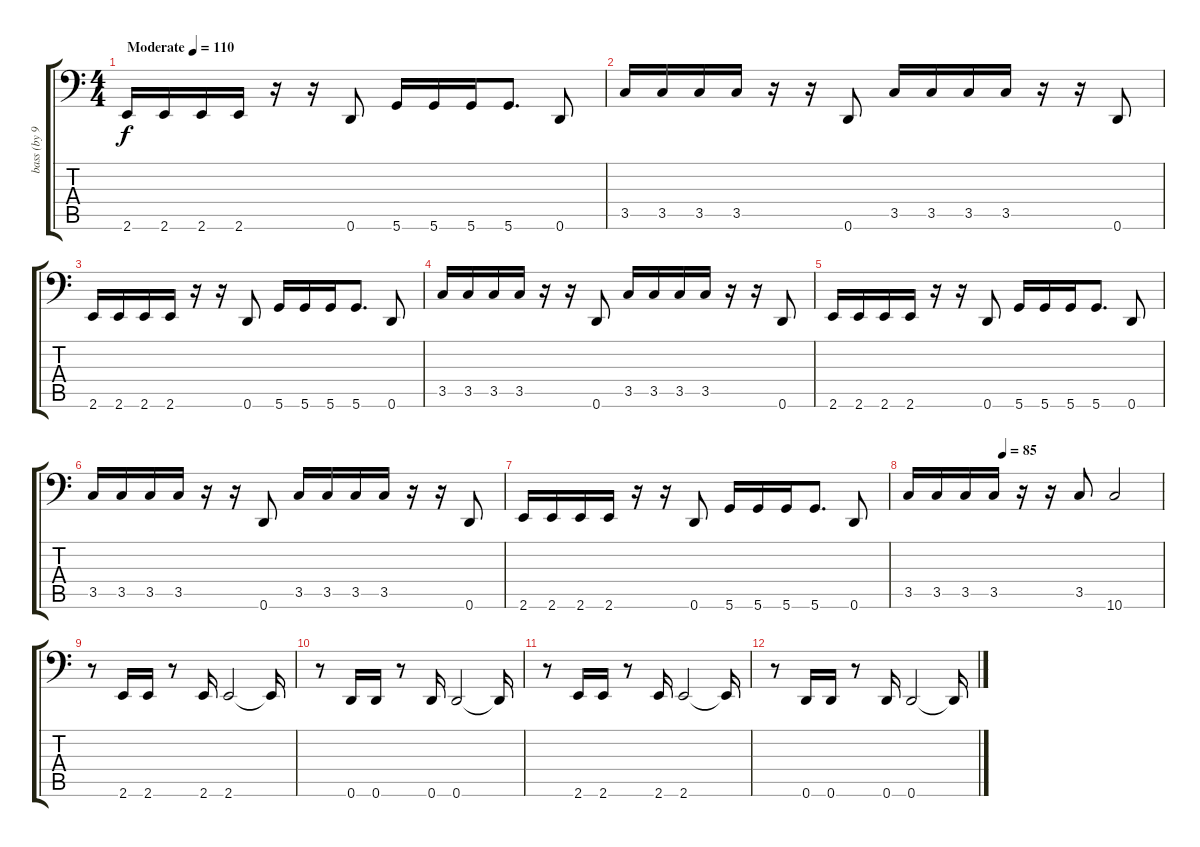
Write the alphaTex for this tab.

\track ("bass (by 93dric)" "bass (by 9") {instrument electricbasspick}
\staff {score tabs}
\tuning (E3 B2 G2 D2 A1 D1) {hide}
\ts (4 4)
\tempo (110 "Moderate")
\clef f4
\ks c
2.6.16{dy f instrument electricbasspick} 2.6.16 2.6.16 2.6.16 r.16 r.16 0.6.8 5.6.16 5.6.16 5.6.16 5.6.8{d} 0.6.8 |
3.5.16 3.5.16 3.5.16 3.5.16 r.16 r.16 0.6.8 3.5.16 3.5.16 3.5.16 3.5.16 r.16 r.16 0.6.8 |
2.6.16 2.6.16 2.6.16 2.6.16 r.16 r.16 0.6.8 5.6.16 5.6.16 5.6.16 5.6.8{d} 0.6.8 |
3.5.16 3.5.16 3.5.16 3.5.16 r.16 r.16 0.6.8 3.5.16 3.5.16 3.5.16 3.5.16 r.16 r.16 0.6.8 |
2.6.16 2.6.16 2.6.16 2.6.16 r.16 r.16 0.6.8 5.6.16 5.6.16 5.6.16 5.6.8{d} 0.6.8 |
3.5.16 3.5.16 3.5.16 3.5.16 r.16 r.16 0.6.8 3.5.16 3.5.16 3.5.16 3.5.16 r.16 r.16 0.6.8 |
2.6.16 2.6.16 2.6.16 2.6.16 r.16 r.16 0.6.8 5.6.16 5.6.16 5.6.16 5.6.8{d} 0.6.8 |
\tempo (85 0.375)
3.5.16 3.5.16 3.5.16 3.5.16 r.16 r.16 3.5.8 10.6.2 |
r.8 2.6.16 2.6.16 r.8 2.6.16 2.6.2 2.6{t}.16 |
r.8 0.6.16 0.6.16 r.8 0.6.16 0.6.2 0.6{t}.16 |
r.8 2.6.16 2.6.16 r.8 2.6.16 2.6.2 2.6{t}.16 |
r.8 0.6.16 0.6.16 r.8 0.6.16 0.6.2 0.6{t}.16
